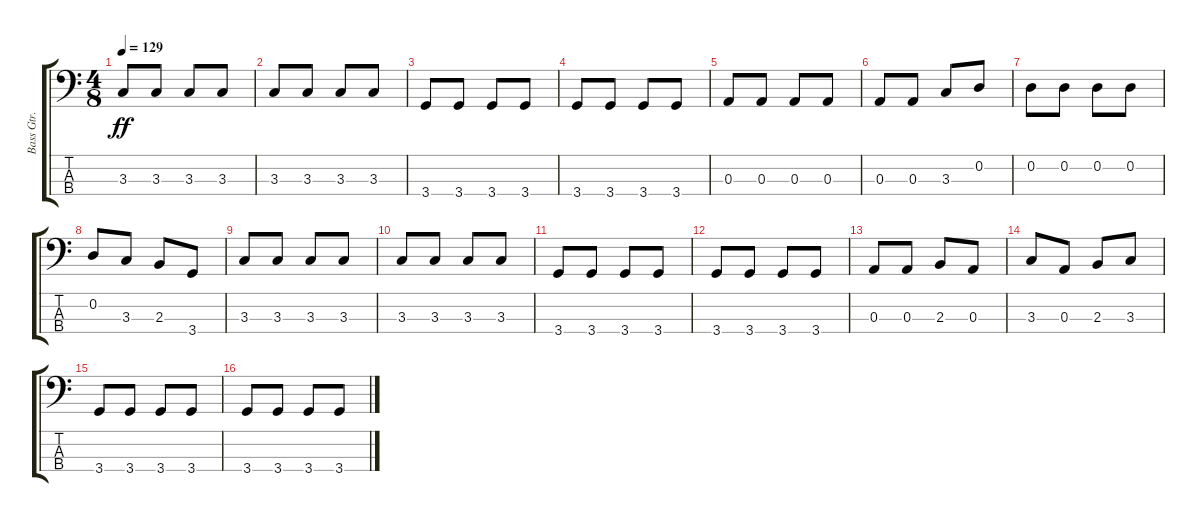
\track ("Bass Gtr." "Bass Gtr.") {instrument electricbasspick}
\staff {score tabs}
\tuning (G2 D2 A1 E1) {hide}
\ts (4 8)
\tempo 129
\clef f4
\ks c
3.3.8{dy ff} 3.3.8 3.3.8 3.3.8 |
3.3.8 3.3.8 3.3.8 3.3.8 |
3.4.8 3.4.8 3.4.8 3.4.8 |
3.4.8 3.4.8 3.4.8 3.4.8 |
0.3.8 0.3.8 0.3.8 0.3.8 |
0.3.8 0.3.8 3.3.8 0.2.8 |
0.2.8 0.2.8 0.2.8 0.2.8 |
0.2.8 3.3.8 2.3.8 3.4.8 |
3.3.8 3.3.8 3.3.8 3.3.8 |
3.3.8 3.3.8 3.3.8 3.3.8 |
3.4.8 3.4.8 3.4.8 3.4.8 |
3.4.8 3.4.8 3.4.8 3.4.8 |
0.3.8 0.3.8 2.3.8 0.3.8 |
3.3.8 0.3.8 2.3.8 3.3.8 |
3.4.8 3.4.8 3.4.8 3.4.8 |
3.4.8 3.4.8 3.4.8 3.4.8
